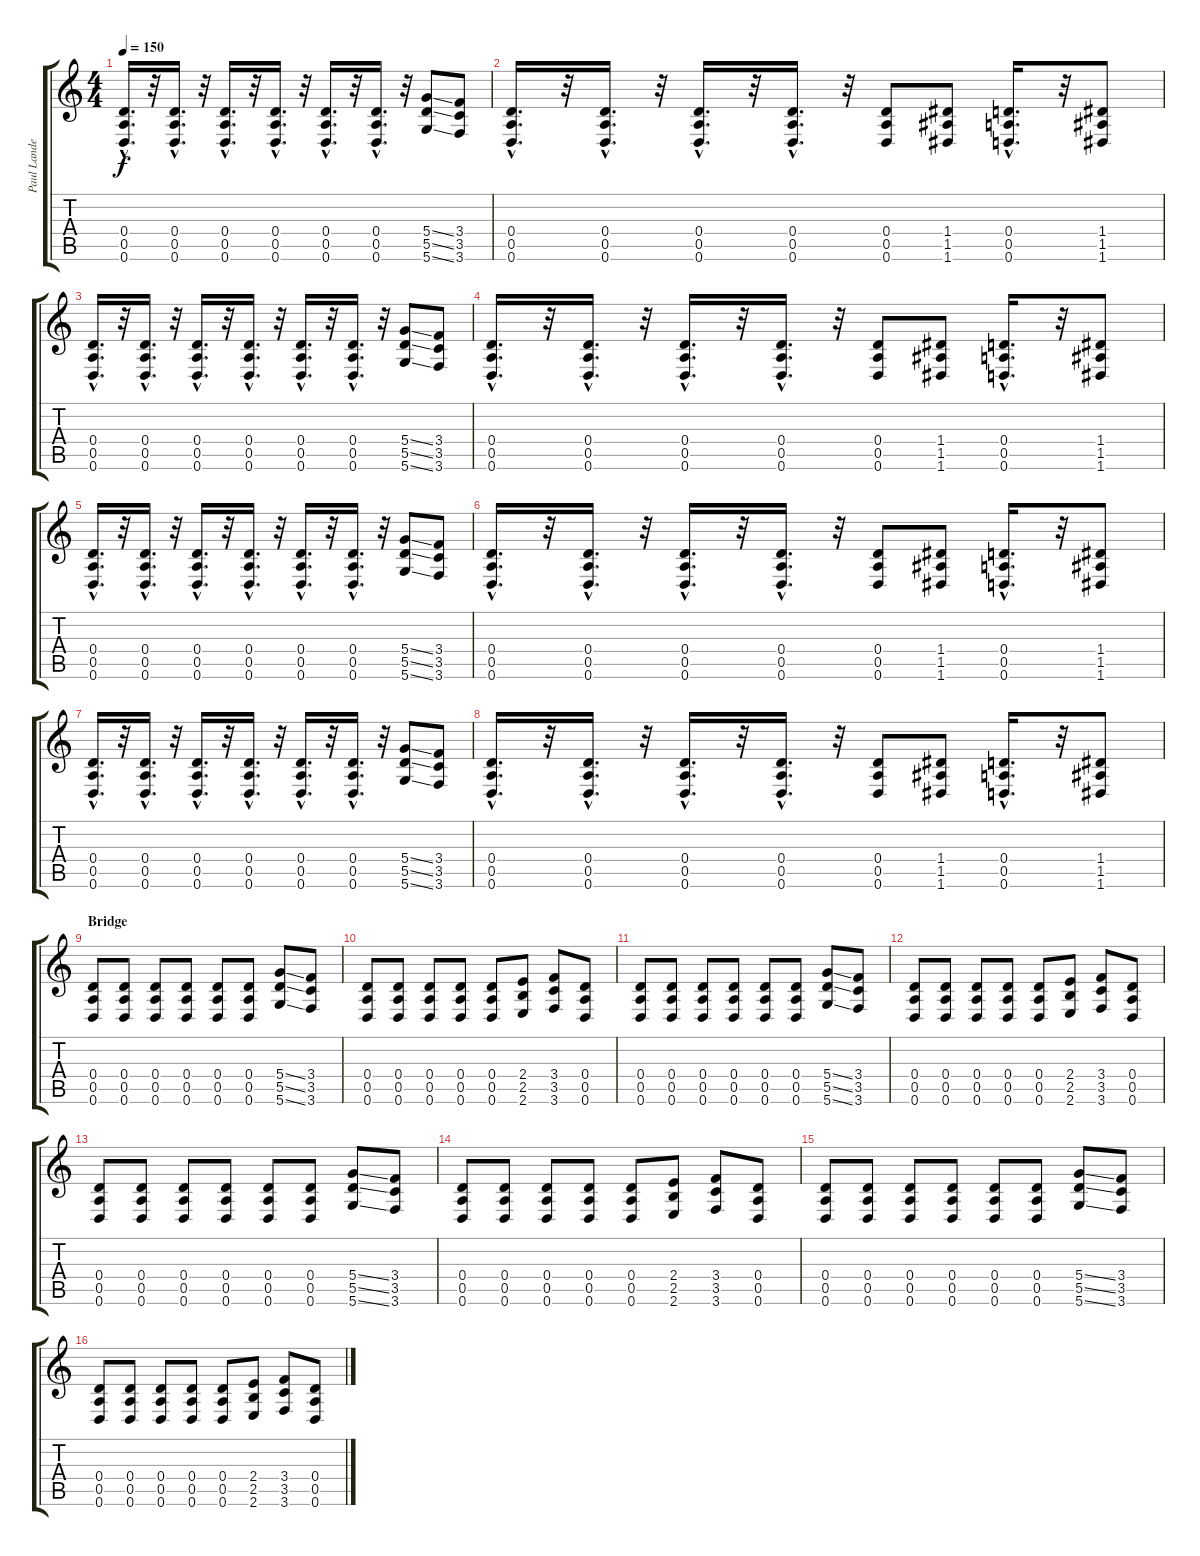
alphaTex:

\track ("Paul Landers" "Paul Lande") {instrument distortionguitar}
\staff {score tabs}
\tuning (E4 B3 G3 D3 A2 D2) {hide}
\ts (4 4)
\tempo 150
\clef g2
\ks c
(0.4{hac} 0.5{hac} 0.6{hac}).16{d dy f} r.32 (0.4{hac} 0.5{hac} 0.6{hac}).16{d} r.32 (0.4{hac} 0.5{hac} 0.6{hac}).16{d} r.32 (0.4{hac} 0.5{hac} 0.6{hac}).16{d} r.32 (0.4{hac} 0.5{hac} 0.6{hac}).16{d} r.32 (0.4{hac} 0.5{hac} 0.6{hac}).16{d} r.32 (5.4{ss} 5.5{ss} 5.6{ss}).8 (3.4 3.5 3.6).8 |
(0.4{hac} 0.5{hac} 0.6{hac}).16{d} r.32 (0.4{hac} 0.5{hac} 0.6{hac}).16{d} r.32 (0.4{hac} 0.5{hac} 0.6{hac}).16{d} r.32 (0.4{hac} 0.5{hac} 0.6{hac}).16{d} r.32 (0.4 0.5 0.6).8 (1.4 1.5 1.6).8 (0.4{hac} 0.5{hac} 0.6{hac}).16{d} r.32 (1.4 1.5 1.6).8 |
(0.4{hac} 0.5{hac} 0.6{hac}).16{d} r.32 (0.4{hac} 0.5{hac} 0.6{hac}).16{d} r.32 (0.4{hac} 0.5{hac} 0.6{hac}).16{d} r.32 (0.4{hac} 0.5{hac} 0.6{hac}).16{d} r.32 (0.4{hac} 0.5{hac} 0.6{hac}).16{d} r.32 (0.4{hac} 0.5{hac} 0.6{hac}).16{d} r.32 (5.4{ss} 5.5{ss} 5.6{ss}).8 (3.4 3.5 3.6).8 |
(0.4{hac} 0.5{hac} 0.6{hac}).16{d} r.32 (0.4{hac} 0.5{hac} 0.6{hac}).16{d} r.32 (0.4{hac} 0.5{hac} 0.6{hac}).16{d} r.32 (0.4{hac} 0.5{hac} 0.6{hac}).16{d} r.32 (0.4 0.5 0.6).8 (1.4 1.5 1.6).8 (0.4{hac} 0.5{hac} 0.6{hac}).16{d} r.32 (1.4 1.5 1.6).8 |
(0.4{hac} 0.5{hac} 0.6{hac}).16{d} r.32 (0.4{hac} 0.5{hac} 0.6{hac}).16{d} r.32 (0.4{hac} 0.5{hac} 0.6{hac}).16{d} r.32 (0.4{hac} 0.5{hac} 0.6{hac}).16{d} r.32 (0.4{hac} 0.5{hac} 0.6{hac}).16{d} r.32 (0.4{hac} 0.5{hac} 0.6{hac}).16{d} r.32 (5.4{ss} 5.5{ss} 5.6{ss}).8 (3.4 3.5 3.6).8 |
(0.4{hac} 0.5{hac} 0.6{hac}).16{d} r.32 (0.4{hac} 0.5{hac} 0.6{hac}).16{d} r.32 (0.4{hac} 0.5{hac} 0.6{hac}).16{d} r.32 (0.4{hac} 0.5{hac} 0.6{hac}).16{d} r.32 (0.4 0.5 0.6).8 (1.4 1.5 1.6).8 (0.4{hac} 0.5{hac} 0.6{hac}).16{d} r.32 (1.4 1.5 1.6).8 |
(0.4{hac} 0.5{hac} 0.6{hac}).16{d} r.32 (0.4{hac} 0.5{hac} 0.6{hac}).16{d} r.32 (0.4{hac} 0.5{hac} 0.6{hac}).16{d} r.32 (0.4{hac} 0.5{hac} 0.6{hac}).16{d} r.32 (0.4{hac} 0.5{hac} 0.6{hac}).16{d} r.32 (0.4{hac} 0.5{hac} 0.6{hac}).16{d} r.32 (5.4{ss} 5.5{ss} 5.6{ss}).8 (3.4 3.5 3.6).8 |
(0.4{hac} 0.5{hac} 0.6{hac}).16{d} r.32 (0.4{hac} 0.5{hac} 0.6{hac}).16{d} r.32 (0.4{hac} 0.5{hac} 0.6{hac}).16{d} r.32 (0.4{hac} 0.5{hac} 0.6{hac}).16{d} r.32 (0.4 0.5 0.6).8 (1.4 1.5 1.6).8 (0.4{hac} 0.5{hac} 0.6{hac}).16{d} r.32 (1.4 1.5 1.6).8 |
\section ("" "Bridge")
(0.4 0.5 0.6).8 (0.4 0.5 0.6).8 (0.4 0.5 0.6).8 (0.4 0.5 0.6).8 (0.4 0.5 0.6).8 (0.4 0.5 0.6).8 (5.4{ss} 5.5{ss} 5.6{ss}).8 (3.4 3.5 3.6).8 |
(0.4 0.5 0.6).8 (0.4 0.5 0.6).8 (0.4 0.5 0.6).8 (0.4 0.5 0.6).8 (0.4 0.5 0.6).8 (2.4 2.5 2.6).8 (3.4 3.5 3.6).8 (0.4 0.5 0.6).8 |
(0.4 0.5 0.6).8 (0.4 0.5 0.6).8 (0.4 0.5 0.6).8 (0.4 0.5 0.6).8 (0.4 0.5 0.6).8 (0.4 0.5 0.6).8 (5.4{ss} 5.5{ss} 5.6{ss}).8 (3.4 3.5 3.6).8 |
(0.4 0.5 0.6).8 (0.4 0.5 0.6).8 (0.4 0.5 0.6).8 (0.4 0.5 0.6).8 (0.4 0.5 0.6).8 (2.4 2.5 2.6).8 (3.4 3.5 3.6).8 (0.4 0.5 0.6).8 |
(0.4 0.5 0.6).8 (0.4 0.5 0.6).8 (0.4 0.5 0.6).8 (0.4 0.5 0.6).8 (0.4 0.5 0.6).8 (0.4 0.5 0.6).8 (5.4{ss} 5.5{ss} 5.6{ss}).8 (3.4 3.5 3.6).8 |
(0.4 0.5 0.6).8 (0.4 0.5 0.6).8 (0.4 0.5 0.6).8 (0.4 0.5 0.6).8 (0.4 0.5 0.6).8 (2.4 2.5 2.6).8 (3.4 3.5 3.6).8 (0.4 0.5 0.6).8 |
(0.4 0.5 0.6).8 (0.4 0.5 0.6).8 (0.4 0.5 0.6).8 (0.4 0.5 0.6).8 (0.4 0.5 0.6).8 (0.4 0.5 0.6).8 (5.4{ss} 5.5{ss} 5.6{ss}).8 (3.4 3.5 3.6).8 |
(0.4 0.5 0.6).8 (0.4 0.5 0.6).8 (0.4 0.5 0.6).8 (0.4 0.5 0.6).8 (0.4 0.5 0.6).8 (2.4 2.5 2.6).8 (3.4 3.5 3.6).8 (0.4 0.5 0.6).8
